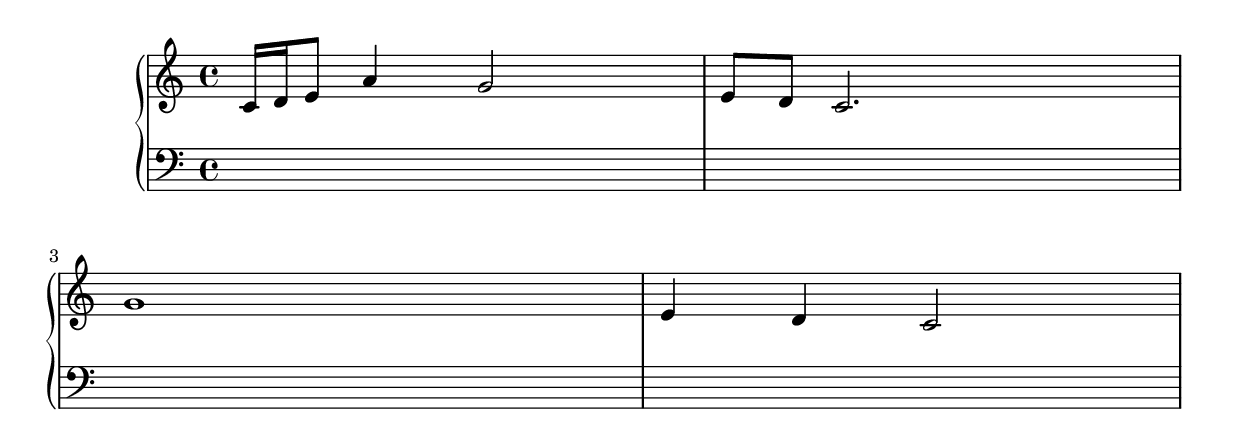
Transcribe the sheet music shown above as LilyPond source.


\version "1.9.4"
% check with invisible-notes or blank-notes.  possible rename. -gp
\header{ texidoc = "@cindex Partial Blank
When entering half music (i.e. for students to complete by hand)
you need the spacing to correspond to the timing -- all measures
same length, etc.  This thing implements it by adding invisible
staff with lots of fast notes. "
}

quickmeasure = \notes {
    \repeat unfold 16 c''16
}

mel = \notes \relative c' {c16 d16 e8 a4 g2 e8 d c2. g'1 e4 d c2}

\score {
\context PianoStaff \notes <<
  \new Staff <<
    \clef G
    \new Voice {\mel}
    \new Voice {
	\property Voice.NoteHead \override #'transparent = ##t
	\property Voice.Stem \override #'transparent = ##t
	\property Voice.Beam \override #'transparent = ##t
        \repeat unfold 4 \quickmeasure
    }
  >>
  \new Staff \notes {\clef F s1*4}
>>
\paper {}
}

